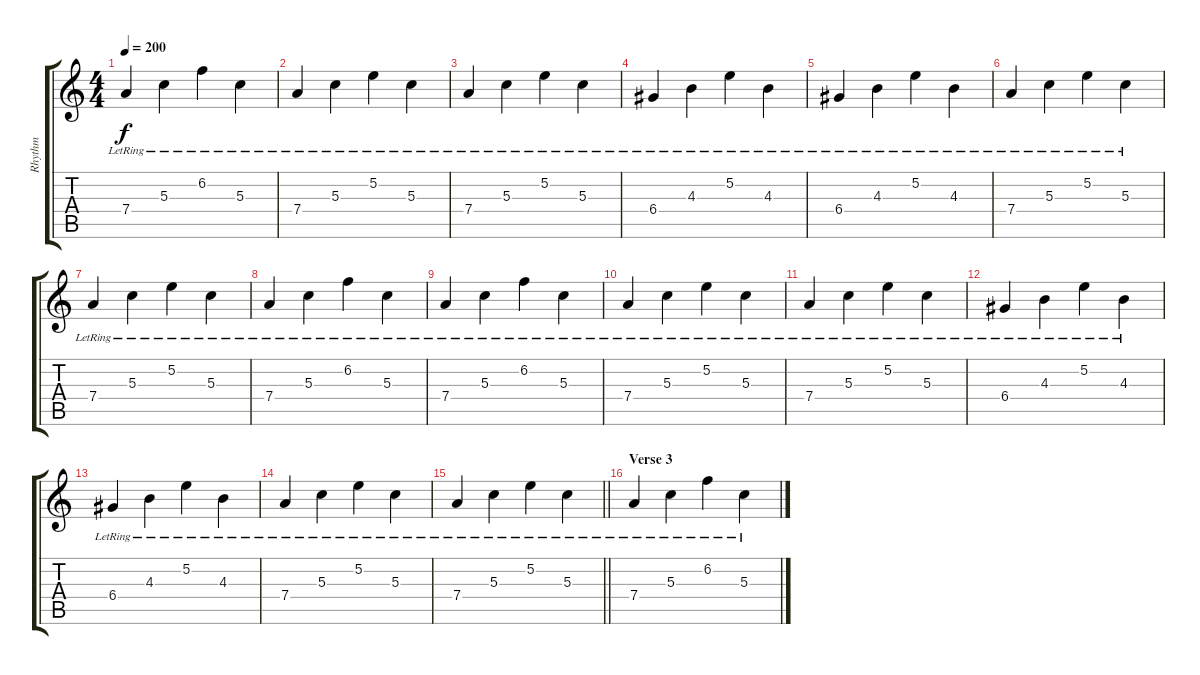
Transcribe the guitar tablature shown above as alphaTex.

\track ("Rhythm" "Rhythm") {instrument acousticguitarsteel}
\staff {score tabs}
\tuning (E4 B3 G3 D3 A2 E2) {hide}
\ts (4 4)
\tempo 200
\clef g2
\ks c
7.4{lr}.4{dy f} 5.3{lr}.4 6.2{lr}.4 5.3{lr}.4 |
7.4{lr}.4 5.3{lr}.4 5.2{lr}.4 5.3{lr}.4 |
7.4{lr}.4 5.3{lr}.4 5.2{lr}.4 5.3{lr}.4 |
6.4{lr}.4 4.3{lr}.4 5.2{lr}.4 4.3{lr}.4 |
6.4{lr}.4 4.3{lr}.4 5.2{lr}.4 4.3{lr}.4 |
7.4{lr}.4 5.3{lr}.4 5.2{lr}.4 5.3{lr}.4 |
7.4{lr}.4 5.3{lr}.4 5.2{lr}.4 5.3{lr}.4 |
7.4{lr}.4 5.3{lr}.4 6.2{lr}.4 5.3{lr}.4 |
7.4{lr}.4 5.3{lr}.4 6.2{lr}.4 5.3{lr}.4 |
7.4{lr}.4 5.3{lr}.4 5.2{lr}.4 5.3{lr}.4 |
7.4{lr}.4 5.3{lr}.4 5.2{lr}.4 5.3{lr}.4 |
6.4{lr}.4 4.3{lr}.4 5.2{lr}.4 4.3{lr}.4 |
6.4{lr}.4 4.3{lr}.4 5.2{lr}.4 4.3{lr}.4 |
7.4{lr}.4 5.3{lr}.4 5.2{lr}.4 5.3{lr}.4 |
\barLineRight lightlight
7.4{lr}.4 5.3{lr}.4 5.2{lr}.4 5.3{lr}.4 |
\section ("" "Verse 3")
7.4{lr}.4 5.3{lr}.4 6.2{lr}.4 5.3{lr}.4
